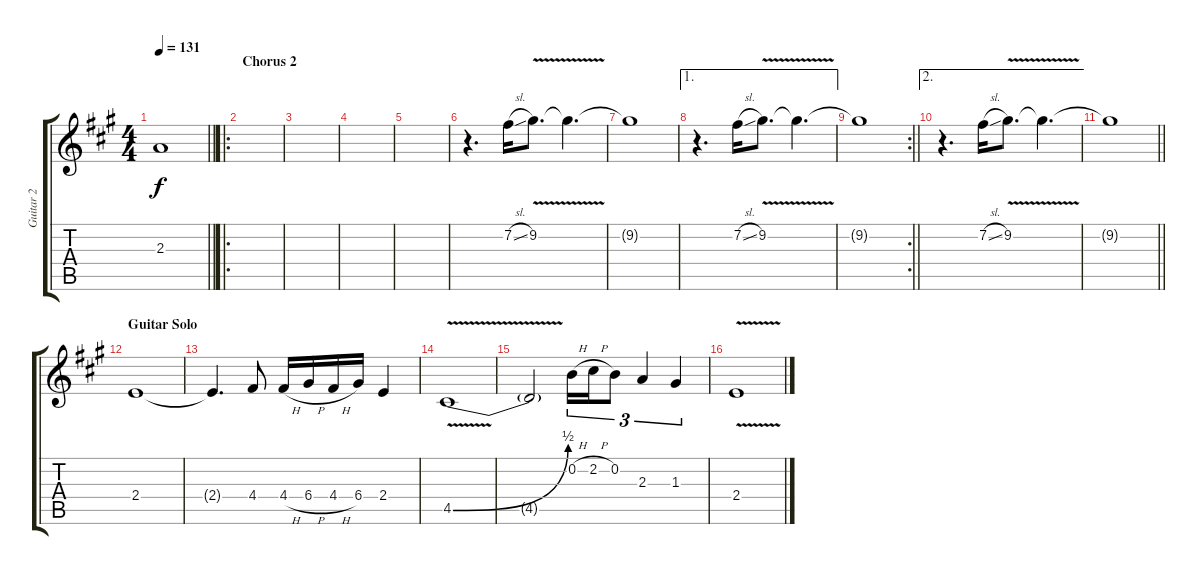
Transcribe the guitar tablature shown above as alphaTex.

\track ("Guitar 2" "Guitar 2") {instrument distortionguitar}
\staff {score tabs}
\tuning (E4 B3 G3 D3 A2 E2) {hide}
\ts (4 4)
\tempo 131
\clef g2
\barLineRight lightlight
\ks a
2.3{t}.1{dy f} |
\ro
\section ("" "Chorus 2")
|
|
|
|
r.4{d} 7.2{sl}.16 9.2{v}.8{d} 9.2{t}.4{d} |
9.2{t}.1 |
\ae 1
r.4{d} 7.2{sl}.16 9.2{v}.8{d} 9.2{t}.4{d} |
\rc 2
\barLineRight lightlight
9.2{t}.1 |
\ae 2
r.4{d} 7.2{sl}.16 9.2{v}.8{d} 9.2{t}.4{d} |
\barLineRight lightlight
9.2{t}.1 |
\section ("" "Guitar Solo")
2.4.1 |
2.4{t}.4{d} 4.4.8 4.4{h}.16 6.4{h}.16 4.4{h}.16 6.4.16 2.4.4 |
4.5{be (bend 0 0 60 2) v}.1 |
4.5{t}.2 0.2{h}.16{tu (3 2)} 2.2{h}.16{tu (3 2)} 0.2.8{tu (3 2)} 2.3.4{tu (3 2)} 1.3.4{tu (3 2)} |
2.4{v}.1
